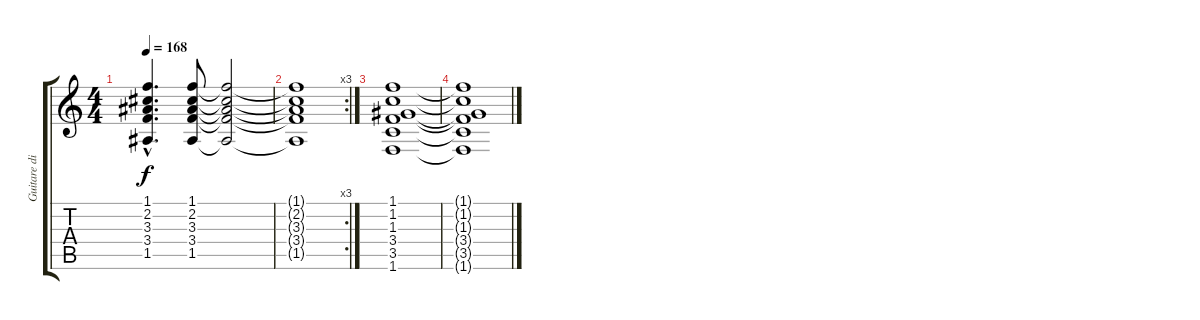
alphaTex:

\track ("Guitare disto" "Guitare di") {instrument distortionguitar}
\staff {score tabs}
\tuning (E4 B3 G3 D3 A2 E2) {hide}
\ts (4 4)
\tempo 168
\clef g2
\ks c
(1.1{hac} 2.2{hac} 3.3{hac} 3.4{hac} 1.5{hac}).4{d dy f} (1.1 2.2 3.3 3.4 1.5).8 (1.1{t} 2.2{t} 3.3{t} 3.4{t} 1.5{t}).2 |
\rc 3
(1.1{t} 2.2{t} 3.3{t} 3.4{t} 1.5{t}).1 |
(1.1 1.2 1.3 3.4 3.5 1.6).1 |
(1.1{t} 1.2{t} 1.3{t} 3.4{t} 3.5{t} 1.6{t}).1
